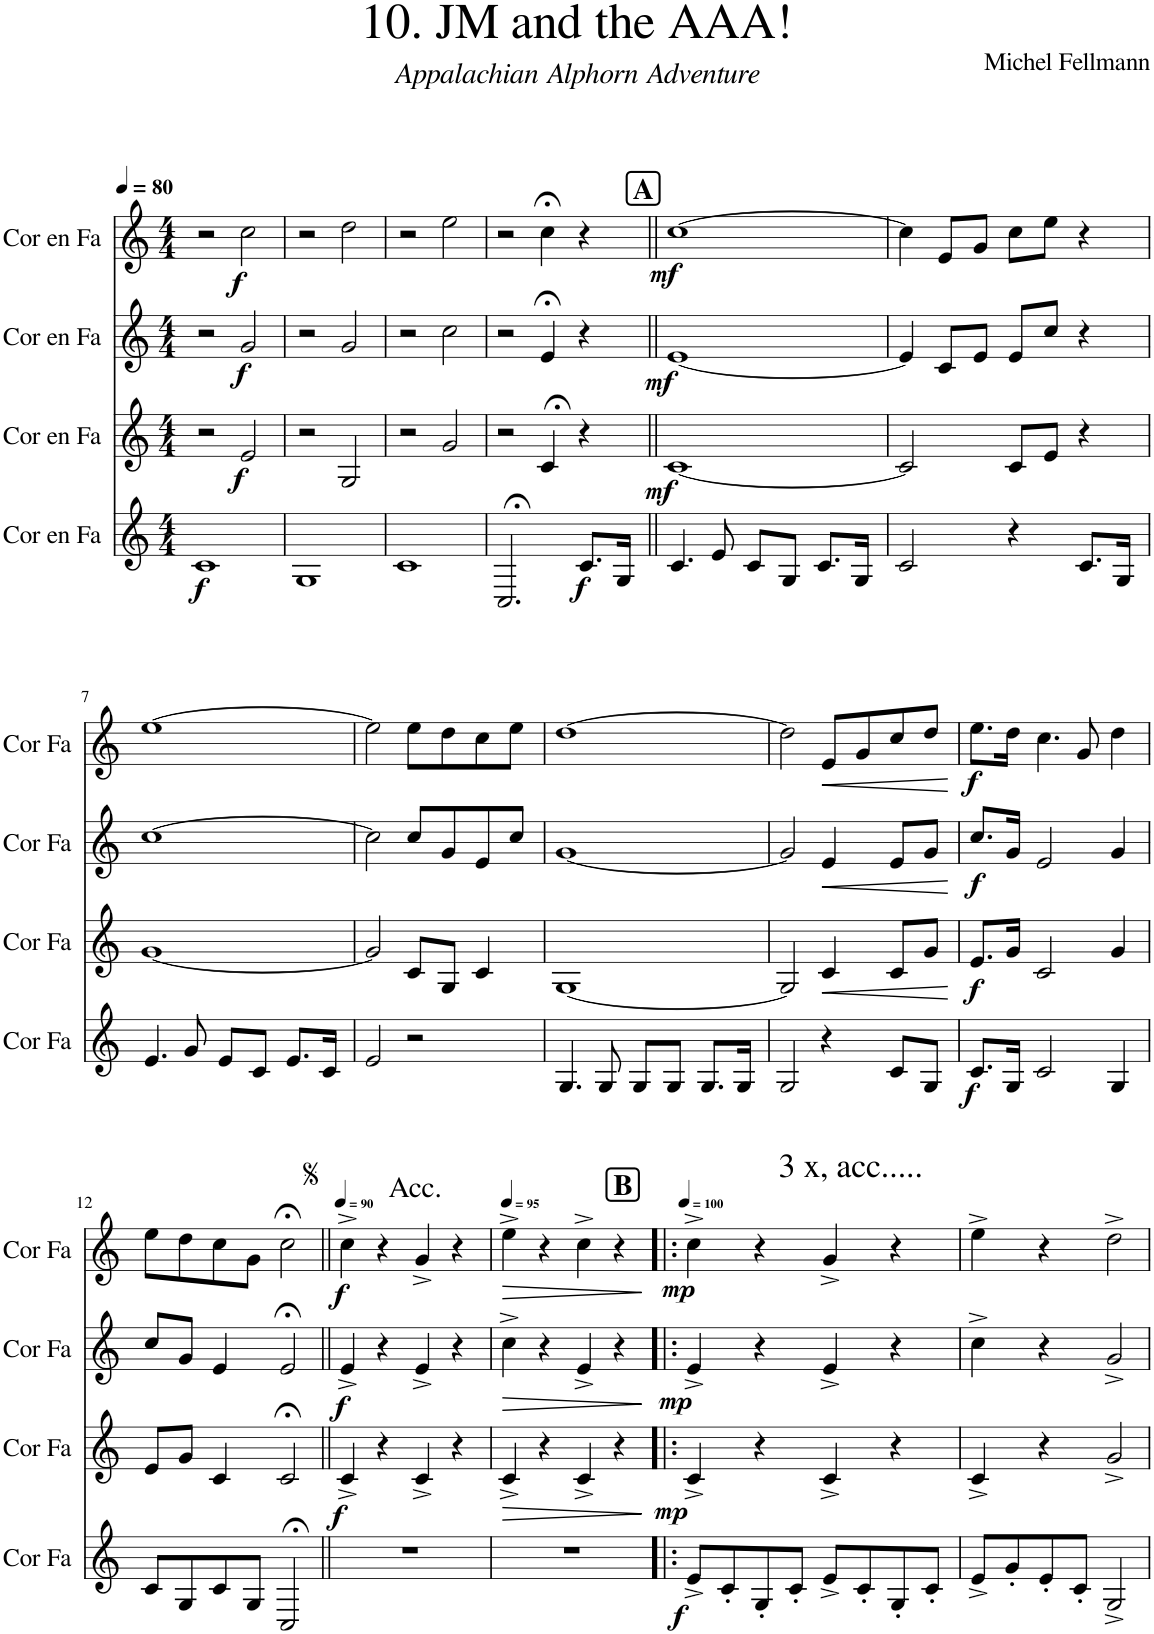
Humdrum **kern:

**kern	**dynam	**kern	**dynam	**kern	**dynam	**kern	**dynam
*part4	*part4	*part3	*part3	*part2	*part2	*part1	*part1
*staff4	*staff4	*staff3	*staff3	*staff2	*staff2	*staff1	*staff1
*I"Cor en Fa	*	*I"Cor en Fa	*	*I"Cor en Fa	*	*I"Cor en Fa	*
*I'Cor Fa	*	*I'Cor Fa	*	*I'Cor Fa	*	*I'Cor Fa	*
*clefG2	*	*clefG2	*	*clefG2	*	*clefG2	*
*Trd4c7	*	*Trd4c7	*	*Trd4c7	*	*Trd4c7	*
*k[]	*	*k[]	*	*k[]	*	*k[]	*
*M4/4	*	*M4/4	*	*M4/4	*	*M4/4	*
*MM80	*	*MM80	*	*MM80	*	*MM80	*
=1	=1	=1	=1	=1	=1	=1	=1
!	!LO:DY:b	!	!	!	!	!	!
1c	f	2r	.	2r	.	2r	.
!	!	!	!LO:DY:b	!	!LO:DY:b	!	!LO:DY:b
.	.	2e/	f	2g/	f	2cc\	f
=2	=2	=2	=2	=2	=2	=2	=2
1G	.	2r	.	2r	.	2r	.
.	.	2G/	.	2g/	.	2dd\	.
=3	=3	=3	=3	=3	=3	=3	=3
1c	.	2r	.	2r	.	2r	.
.	.	2g/	.	2cc\	.	2ee\	.
=4	=4	=4	=4	=4	=4	=4	=4
2.C;</	.	2r	.	2r	.	2r	.
.	.	4c;</	.	4e;</	.	4cc;<\	.
!	!LO:DY:b	!	!	!	!	!	!
8.c/L	f	4r	.	4r	.	4r	.
16G/Jk	.	.	.	.	.	.	.
!!LO:REH:place=s1:a:B:cj:fs=14:t=A
=5||	=5||	=5||	=5||	=5||	=5||	=5||	=5||
!	!	!	!LO:DY:b	!	!LO:DY:b	!	!LO:DY:b
4.c/	.	[1c	mf	[1e	mf	[1cc	mf
8e/	.	.	.	.	.	.	.
8c/L	.	.	.	.	.	.	.
8G/J	.	.	.	.	.	.	.
8.c/L	.	.	.	.	.	.	.
16G/Jk	.	.	.	.	.	.	.
=6	=6	=6	=6	=6	=6	=6	=6
2c/	.	2c/]	.	4e/]	.	4cc\]	.
.	.	.	.	8c/L	.	8e/L	.
.	.	.	.	8e/J	.	8g/J	.
4r	.	8c/L	.	8e/L	.	8cc\L	.
.	.	8e/J	.	8cc/J	.	8ee\J	.
8.c/L	.	4r	.	4r	.	4r	.
16G/Jk	.	.	.	.	.	.	.
!!LO:LB:g=z
=7	=7	=7	=7	=7	=7	=7	=7
4.e/	.	[1g	.	[1cc	.	[1ee	.
8g/	.	.	.	.	.	.	.
8e/L	.	.	.	.	.	.	.
8c/J	.	.	.	.	.	.	.
8.e/L	.	.	.	.	.	.	.
16c/Jk	.	.	.	.	.	.	.
=8	=8	=8	=8	=8	=8	=8	=8
2e/	.	2g/]	.	2cc\]	.	2ee\]	.
2r	.	8c/L	.	8cc/L	.	8ee\L	.
.	.	8G/J	.	8g/	.	8dd\	.
.	.	4c/	.	8e/	.	8cc\	.
.	.	.	.	8cc/J	.	8ee\J	.
=9	=9	=9	=9	=9	=9	=9	=9
4.G/	.	[1G	.	[1g	.	[1dd	.
8G/	.	.	.	.	.	.	.
8G/L	.	.	.	.	.	.	.
8G/J	.	.	.	.	.	.	.
8.G/L	.	.	.	.	.	.	.
16G/Jk	.	.	.	.	.	.	.
=10	=10	=10	=10	=10	=10	=10	=10
2G/	.	2G/]	.	2g/]	.	2dd\]	.
!	!	!	!LO:HP:b	!	!LO:HP:b	!	!LO:HP:b
4r	.	4c/	<	4e/	<	8e/L	<
.	.	.	.	.	.	8g/	.
8c/L	.	8c/L	.	8e/L	.	8cc/	.
8G/J	.	8g/J	.	8g/J	.	8dd/J	.
.	.	.	[	.	[	.	[
=11	=11	=11	=11	=11	=11	=11	=11
!	!LO:DY:b	!	!LO:DY:b	!	!LO:DY:b	!	!LO:DY:b
8.c/L	f	8.e/L	f	8.cc/L	f	8.ee\L	f
16G/Jk	.	16g/Jk	.	16g/Jk	.	16dd\Jk	.
2c/	.	2c/	.	2e/	.	4.cc\	.
.	.	.	.	.	.	8g/	.
4G/	.	4g/	.	4g/	.	4dd\	.
!!LO:LB:g=z
=12	=12	=12	=12	=12	=12	=12	=12
8c/L	.	8e/L	.	8cc/L	.	8ee\L	.
8G/	.	8g/J	.	8g/J	.	8dd\	.
8c/	.	4c/	.	4e/	.	8cc\	.
8G/J	.	.	.	.	.	8g\J	.
2C;</	.	2c;</	.	2e;</	.	2cc;<\	.
=13||	=13||	=13||	=13||	=13||	=13||	=13||	=13||
*	*	*	*	*	*	*MM90	*
!	!	!	!	!	!	!LO:TX:a:t=Acc.	!
!	!	!	!LO:DY:b	!	!LO:DY:b	!	!LO:DY:b
1r	.	4c^/	f	4e^/	f	4cc^\	f
.	.	4r	.	4r	.	4r	.
.	.	4c^/	.	4e^/	.	4g^/	.
.	.	4r	.	4r	.	4r	.
=14	=14	=14	=14	=14	=14	=14	=14
*	*	*	*	*	*	*MM95	*
!	!	!	!LO:HP:b	!	!LO:HP:b	!	!LO:HP:b
1r	.	4c^/	>	4cc^\	>	4ee^\	>
.	.	4r	.	4r	.	4r	.
.	.	4c^/	.	4e^/	.	4cc^\	.
.	.	4r	.	4r	.	4r	.
.	.	.	]	.	]	.	]
=15!|:	=15!|:	=15!|:	=15!|:	=15!|:	=15!|:	=15!|:	=15!|:
!!LO:REH:place=s1:a:B:cj:fs=14:t=B
*	*	*	*	*	*	*MM100	*
!	!LO:DY:b	!	!LO:DY:b	!	!LO:DY:b	!	!LO:DY:b
8e^/L	f	4c^/	mp	4e^/	mp	4cc^\	mp
8c'/	.	.	.	.	.	.	.
!	!	!	!	!	!	!LO:TX:a:t=3 x, acc.....	!
8G'/	.	4r	.	4r	.	4r	.
8c'/J	.	.	.	.	.	.	.
8e^/L	.	4c^/	.	4e^/	.	4g^/	.
8c'/	.	.	.	.	.	.	.
8G'/	.	4r	.	4r	.	4r	.
8c'/J	.	.	.	.	.	.	.
=16	=16	=16	=16	=16	=16	=16	=16
8e^/L	.	4c^/	.	4cc^\	.	4ee^\	.
8g'/	.	.	.	.	.	.	.
8e'/	.	4r	.	4r	.	4r	.
8c'/J	.	.	.	.	.	.	.
2G^/	.	2g^/	.	2g^/	.	2dd^\	.
=	=	=	=	=	=	=	=
*-	*-	*-	*-	*-	*-	*-	*-
